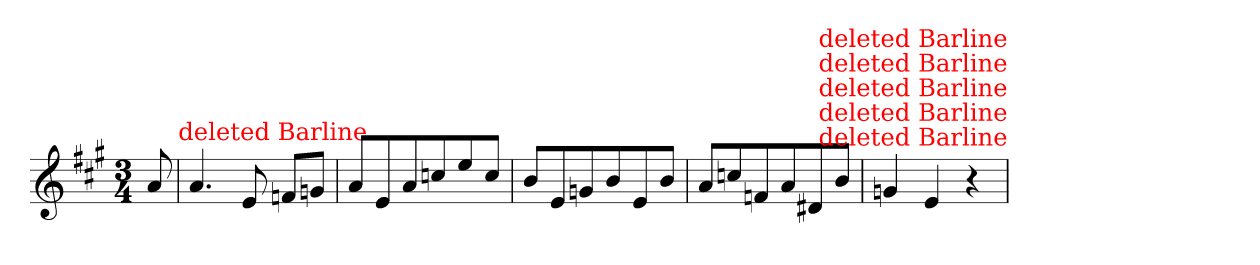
**kern
*part1
*staff1
*clefG2
*k[f#c#g#]
*A:
*M3/4
=1
8a
!LO:TX:color=#FF0000:t=deleted Barline
=2
4.a
8e
8fL
8gJ
=3
8aL
8e
8a
8cc
8ee
8ccJ
=4
8bL
8e
8g
8b
8e
8bJ
=5
8aL
8cc
8f
8a
8d#X
8bJ
=6
4g
4e
4r
!LO:TX:color=#FF0000:t=deleted Barline
!LO:TX:color=#FF0000:t=deleted Barline
!LO:TX:color=#FF0000:t=deleted Barline
!LO:TX:color=#FF0000:t=deleted Barline
!LO:TX:color=#FF0000:t=deleted Barline
=
*-
